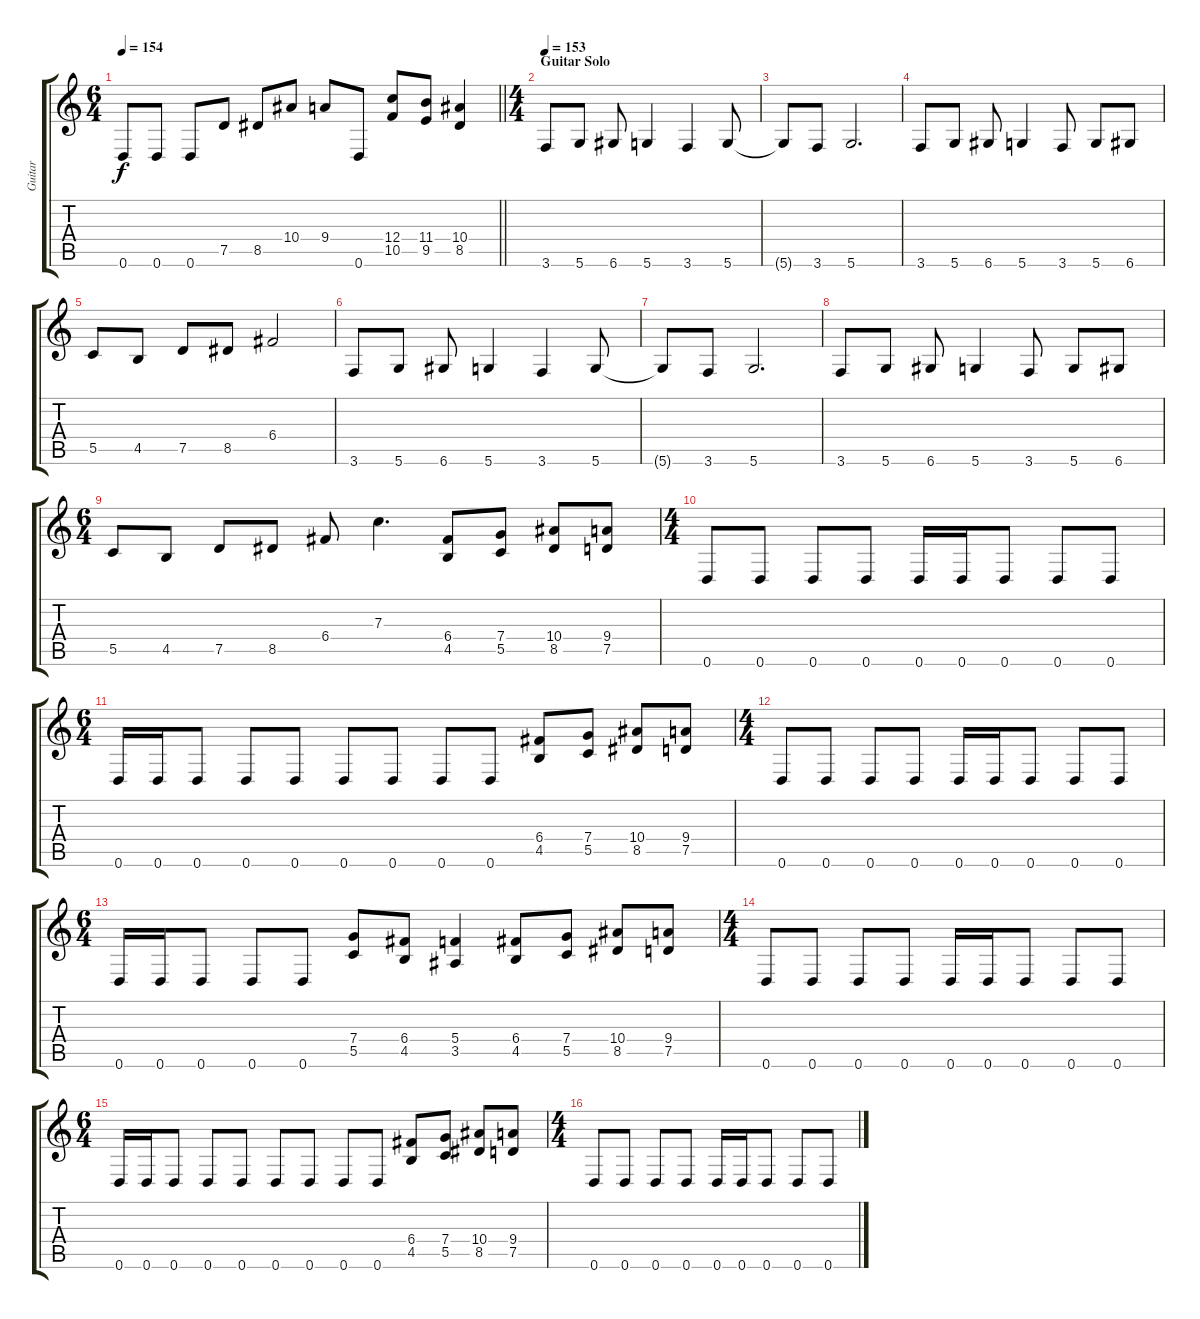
\track ("Guitar" "Guitar") {instrument electricguitarjazz}
\staff {score tabs}
\tuning (D4 A3 F3 C3 G2 D2) {hide}
\ts (6 4)
\tempo 154
\clef g2
\barLineRight lightlight
\ks c
0.6.8{dy f} 0.6.8 0.6.8 7.5.8 8.5.8 10.4.8 9.4.8 0.6.8 (12.4 10.5).8 (11.4 9.5).8 (10.4 8.5).4 |
\ts (4 4)
\section ("" "Guitar Solo")
\tempo 153
3.6.8 5.6.8 6.6.8 5.6.4 3.6.4 5.6.8 |
5.6{t}.8 3.6.8 5.6.2{d} |
3.6.8 5.6.8 6.6.8 5.6.4 3.6.8 5.6.8 6.6.8 |
5.5.8 4.5.8 7.5.8 8.5.8 6.4.2 |
3.6.8 5.6.8 6.6.8 5.6.4 3.6.4 5.6.8 |
5.6{t}.8 3.6.8 5.6.2{d} |
3.6.8 5.6.8 6.6.8 5.6.4 3.6.8 5.6.8 6.6.8 |
\ts (6 4)
5.5.8 4.5.8 7.5.8 8.5.8 6.4.8 7.3.4{d} (6.4 4.5).8 (7.4 5.5).8 (10.4 8.5).8 (9.4 7.5).8 |
\ts (4 4)
0.6.8 0.6.8 0.6.8 0.6.8 0.6.16 0.6.16 0.6.8 0.6.8 0.6.8 |
\ts (6 4)
0.6.16 0.6.16 0.6.8 0.6.8 0.6.8 0.6.8 0.6.8 0.6.8 0.6.8 (6.4 4.5).8 (7.4 5.5).8 (10.4 8.5).8 (9.4 7.5).8 |
\ts (4 4)
0.6.8 0.6.8 0.6.8 0.6.8 0.6.16 0.6.16 0.6.8 0.6.8 0.6.8 |
\ts (6 4)
0.6.16 0.6.16 0.6.8 0.6.8 0.6.8 (7.4 5.5).8 (6.4 4.5).8 (5.4 3.5).4 (6.4 4.5).8 (7.4 5.5).8 (10.4 8.5).8 (9.4 7.5).8 |
\ts (4 4)
0.6.8 0.6.8 0.6.8 0.6.8 0.6.16 0.6.16 0.6.8 0.6.8 0.6.8 |
\ts (6 4)
0.6.16 0.6.16 0.6.8 0.6.8 0.6.8 0.6.8 0.6.8 0.6.8 0.6.8 (6.4 4.5).8 (7.4 5.5).8 (10.4 8.5).8 (9.4 7.5).8 |
\ts (4 4)
0.6.8 0.6.8 0.6.8 0.6.8 0.6.16 0.6.16 0.6.8 0.6.8 0.6.8
